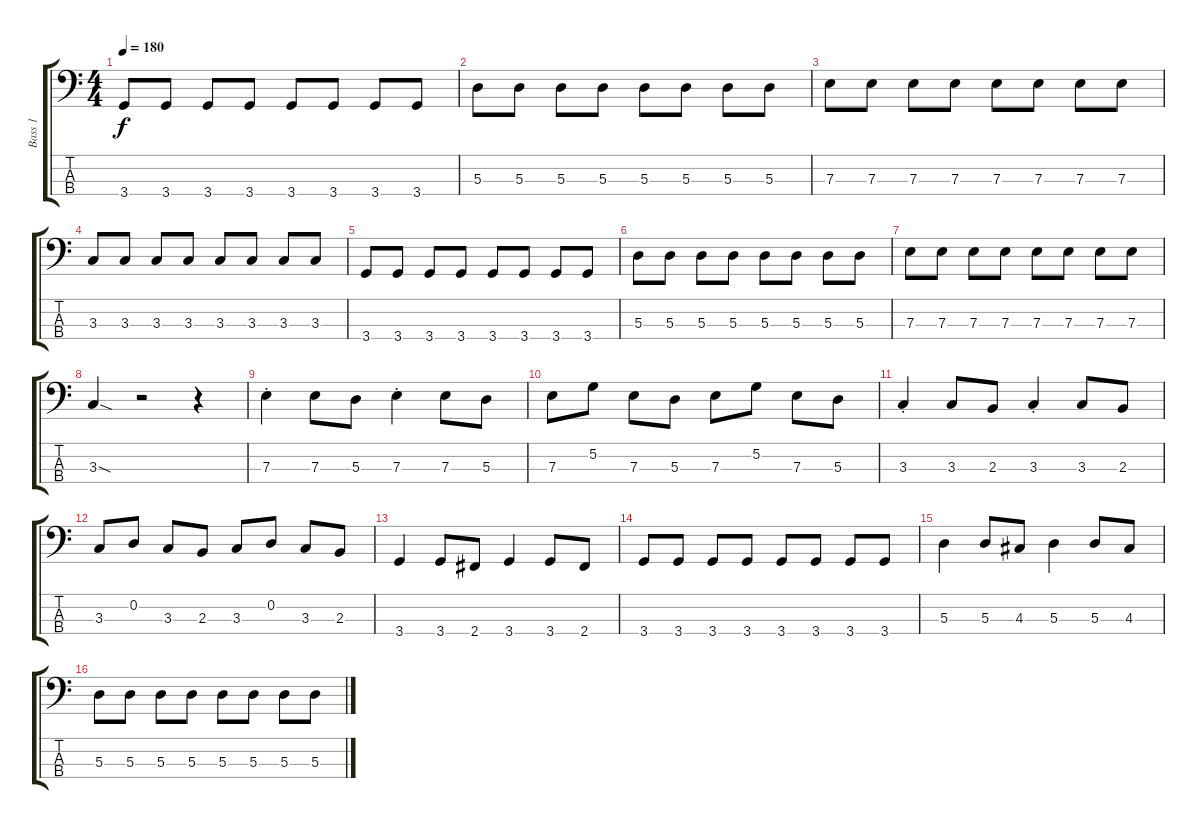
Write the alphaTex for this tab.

\track ("Bass 1" "Bass 1") {instrument electricbasspick}
\staff {score tabs}
\tuning (G2 D2 A1 E1) {hide}
\ts (4 4)
\tempo 180
\clef f4
\ks c
3.4.8{dy f} 3.4.8 3.4.8 3.4.8 3.4.8 3.4.8 3.4.8 3.4.8 |
5.3.8 5.3.8 5.3.8 5.3.8 5.3.8 5.3.8 5.3.8 5.3.8 |
7.3.8 7.3.8 7.3.8 7.3.8 7.3.8 7.3.8 7.3.8 7.3.8 |
3.3.8 3.3.8 3.3.8 3.3.8 3.3.8 3.3.8 3.3.8 3.3.8 |
3.4.8 3.4.8 3.4.8 3.4.8 3.4.8 3.4.8 3.4.8 3.4.8 |
5.3.8 5.3.8 5.3.8 5.3.8 5.3.8 5.3.8 5.3.8 5.3.8 |
7.3.8 7.3.8 7.3.8 7.3.8 7.3.8 7.3.8 7.3.8 7.3.8 |
3.3{sod}.4 r.2 r.4 |
7.3{st}.4 7.3.8 5.3.8 7.3{st}.4 7.3.8 5.3.8 |
7.3.8 5.2.8 7.3.8 5.3.8 7.3.8 5.2.8 7.3.8 5.3.8 |
3.3{st}.4 3.3.8 2.3.8 3.3{st}.4 3.3.8 2.3.8 |
3.3.8 0.2.8 3.3.8 2.3.8 3.3.8 0.2.8 3.3.8 2.3.8 |
3.4.4 3.4.8 2.4.8 3.4.4 3.4.8 2.4.8 |
3.4.8 3.4.8 3.4.8 3.4.8 3.4.8 3.4.8 3.4.8 3.4.8 |
5.3.4 5.3.8 4.3.8 5.3.4 5.3.8 4.3.8 |
5.3.8 5.3.8 5.3.8 5.3.8 5.3.8 5.3.8 5.3.8 5.3.8
